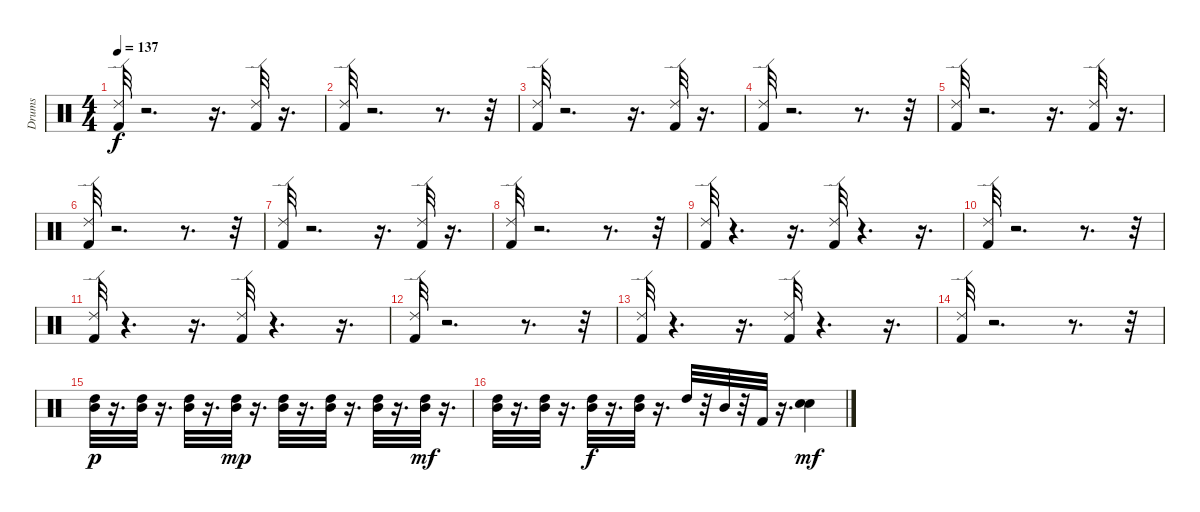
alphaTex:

\track ("Drums" "Drums") {instrument percussion}
\staff {score}
\articulation defaults
\ts (4 4)
\tempo 137
\clef neutral
\ks c
("Ride (edge) 2" "Kick (hit) 2").32{dy f} r.2{d} r.16{d} ("Ride (edge) 2" "Kick (hit) 2").32 r.16{d} |
("Ride (edge) 2" "Kick (hit) 2").32 r.2{d} r.8{d} r.32 |
("Ride (edge) 2" "Kick (hit) 2").32 r.2{d} r.16{d} ("Ride (edge) 2" "Kick (hit) 2").32 r.16{d} |
("Ride (edge) 2" "Kick (hit) 2").32 r.2{d} r.8{d} r.32 |
("Ride (edge) 2" "Kick (hit) 2").32 r.2{d} r.16{d} ("Ride (edge) 2" "Kick (hit) 2").32 r.16{d} |
("Ride (edge) 2" "Kick (hit) 2").32 r.2{d} r.8{d} r.32 |
("Ride (edge) 2" "Kick (hit) 2").32 r.2{d} r.16{d} ("Ride (edge) 2" "Kick (hit) 2").32 r.16{d} |
("Ride (edge) 2" "Kick (hit) 2").32 r.2{d} r.8{d} r.32 |
("Ride (edge) 2" "Kick (hit) 2").32 r.4{d} r.16{d} ("Ride (edge) 2" "Kick (hit) 2").32 r.4{d} r.16{d} |
("Ride (edge) 2" "Kick (hit) 2").32 r.2{d} r.8{d} r.32 |
("Ride (edge) 2" "Kick (hit) 2").32 r.4{d} r.16{d} ("Ride (edge) 2" "Kick (hit) 2").32 r.4{d} r.16{d} |
("Ride (edge) 2" "Kick (hit) 2").32 r.2{d} r.8{d} r.32 |
("Ride (edge) 2" "Kick (hit) 2").32 r.4{d} r.16{d} ("Ride (edge) 2" "Kick (hit) 2").32 r.4{d} r.16{d} |
("Ride (edge) 2" "Kick (hit) 2").32 r.2{d} r.8{d} r.32 |
("High Tom (hit)" "Mid Tom (hit)").32{dy p} r.16{d} ("Mid Tom (hit)" "High Tom (hit)").32 r.16{d} ("Mid Tom (hit)" "High Tom (hit)").32 r.16{d} ("Mid Tom (hit)" "High Tom (hit)").32{dy mp} r.16{d} ("Mid Tom (hit)" "High Tom (hit)").32 r.16{d} ("Mid Tom (hit)" "High Tom (hit)").32 r.16{d} ("Mid Tom (hit)" "High Tom (hit)").32 r.16{d} ("Mid Tom (hit)" "High Tom (hit)").32{dy mf} r.16{d} |
("Mid Tom (hit)" "High Tom (hit)").32 r.16{d} ("Mid Tom (hit)" "High Tom (hit)").32 r.16{d} ("Mid Tom (hit)" "High Tom (hit)").32{dy f} r.16{d} ("Mid Tom (hit)" "High Tom (hit)").32 r.16{d} "High Tom (hit)".32 r.32 "Mid Tom (hit)".32 r.32 "Kick (hit) 2".32 r.16{d} ("Snare (hit) 2" "Snare (hit) 2").4{dy mf}
